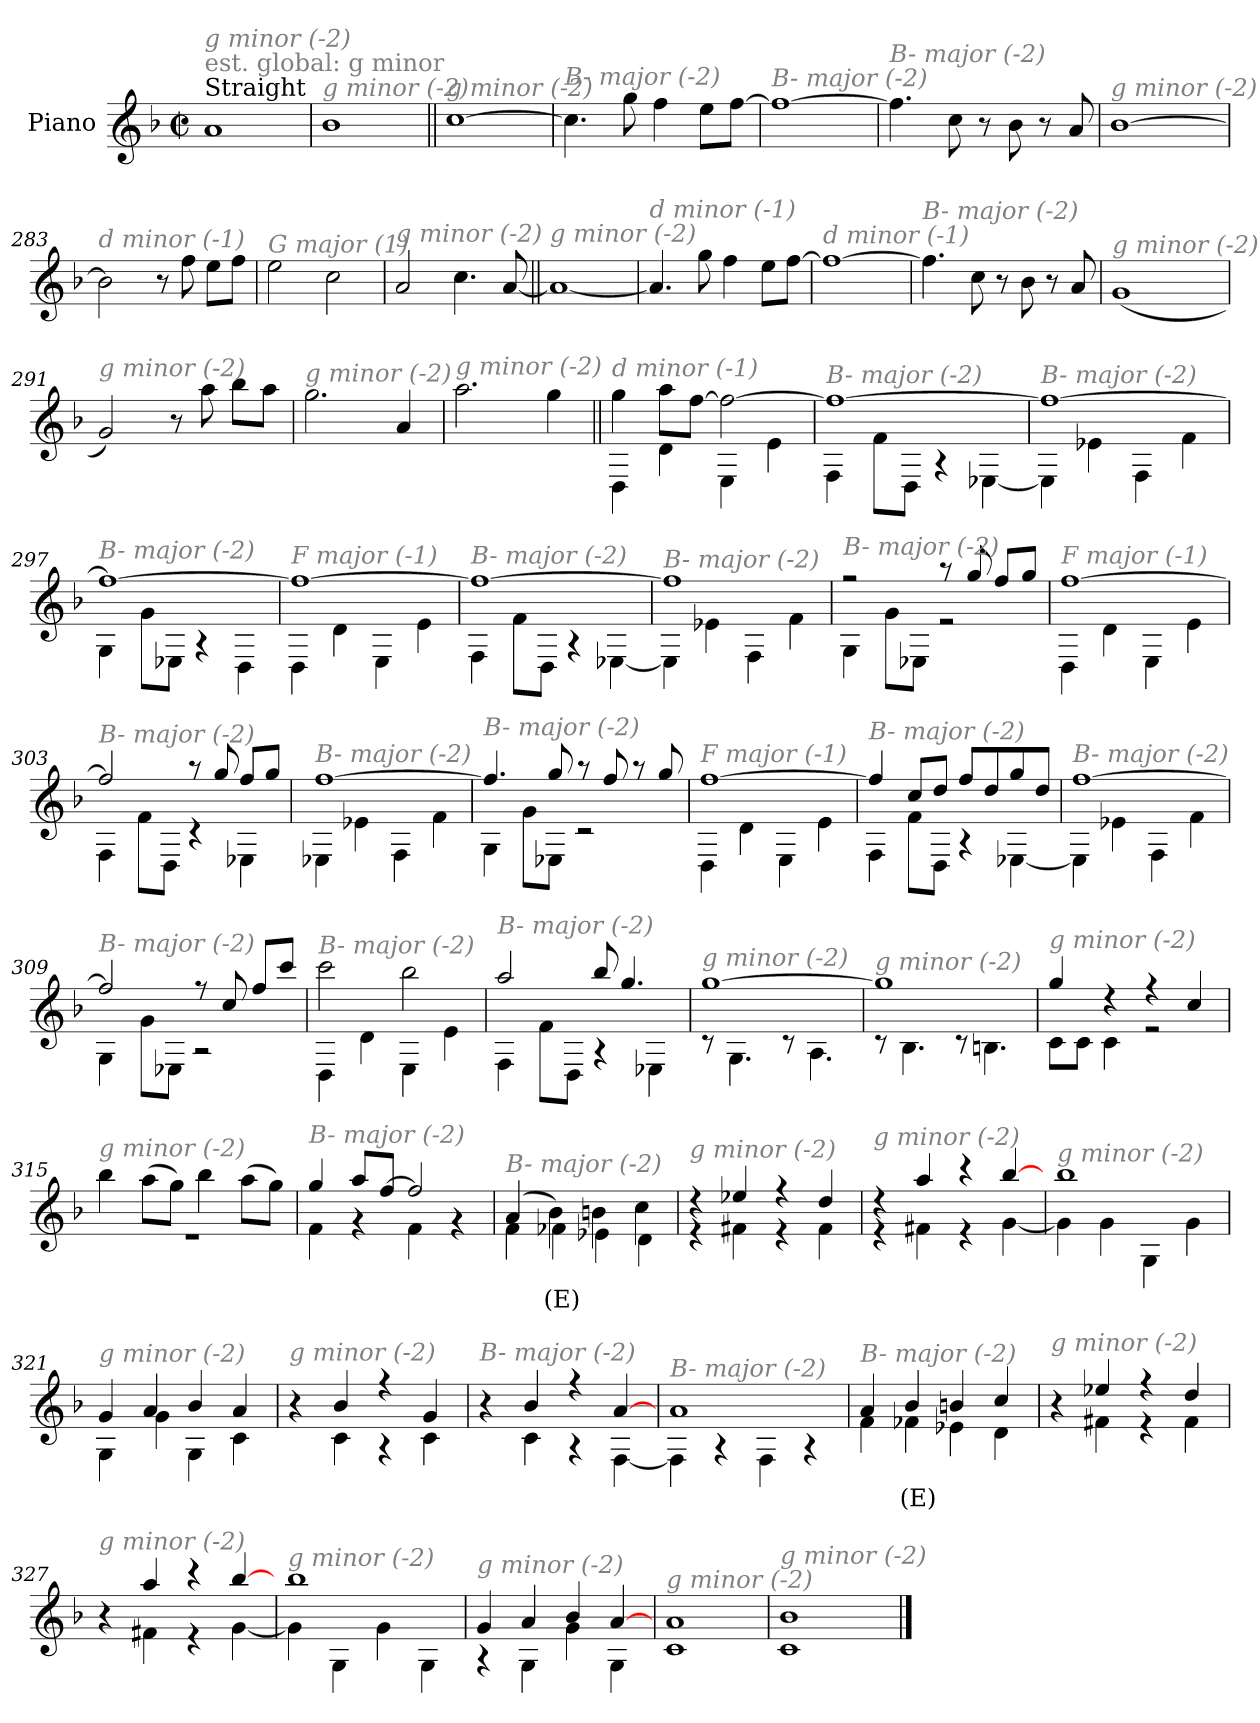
**kern	**text
*part1	*part1
*staff1	*staff1
*I"Piano	*
*I'Pno.	*
*clefG2	*
*k[b-]	*
*M2/2	*
*met(c|)	*
*MM192	*
=1	=1
!LO:TX:a:t=Straight	!
!LO:TX:a:color=#808080:t=est. global&colon; g minor	!
!LO:TX:i:color=#808080:t=g minor (-2)	!
1a	.
=277	=277
!LO:TX:i:color=#808080:t=g minor (-2)	!
1b-	.
=278||	=278||
!LO:TX:i:color=#808080:t=g minor (-2)	!
[1cc	.
=279	=279
!LO:TX:i:color=#808080:t=B- major (-2)	!
4.cc\]	.
8gg\	.
4ff\	.
8ee\L	.
[8ff\J	.
=280	=280
!LO:TX:i:color=#808080:t=B- major (-2)	!
1ff_	.
=281	=281
!LO:TX:i:color=#808080:t=B- major (-2)	!
4.ff\]	.
8cc\	.
8r	.
8b-\	.
8r	.
8a/	.
!!LO:LB:g=z
=282	=282
!LO:TX:i:color=#808080:t=g minor (-2)	!
[1b-	.
=283	=283
!LO:TX:i:color=#808080:t=d minor (-1)	!
2b-\]	.
8r	.
8ff\	.
8ee\L	.
8ff\J	.
=284	=284
!LO:TX:i:color=#808080:t=G major (1)	!
2ee\	.
2cc\	.
=285	=285
!LO:TX:i:color=#808080:t=g minor (-2)	!
2a/	.
4.cc\	.
[8a/	.
!!LO:LB:g=z
=286||	=286||
!LO:TX:i:color=#808080:t=g minor (-2)	!
1a_	.
=287	=287
!LO:TX:i:color=#808080:t=d minor (-1)	!
4.a/]	.
8gg\	.
4ff\	.
8ee\L	.
[8ff\J	.
=288	=288
!LO:TX:i:color=#808080:t=d minor (-1)	!
1ff_	.
=289	=289
!LO:TX:i:color=#808080:t=B- major (-2)	!
4.ff\]	.
8cc\	.
8r	.
8b-\	.
8r	.
8a/	.
!!LO:LB:g=z
=290	=290
!LO:TX:i:color=#808080:t=g minor (-2)	!
(<1g	.
=291	=291
!LO:TX:i:color=#808080:t=g minor (-2)	!
2g/)	.
8r	.
8aa\	.
8bb-\L	.
8aa\J	.
=292	=292
!LO:TX:i:color=#808080:t=g minor (-2)	!
2.gg\	.
4a/	.
=293	=293
!LO:TX:i:color=#808080:t=g minor (-2)	!
2.aa\	.
4gg\	.
!!LO:LB:g=z
=294||	=294||
*^	*
!LO:TX:i:color=#808080:t=d minor (-1)	!	!
4gg\	4D\	.
8aa\L	4d\	.
[8ff\J	.	.
2ff\_	4E\	.
.	4e\	.
=295	=295	=295
!LO:TX:i:color=#808080:t=B- major (-2)	!	!
1ff_	4F\	.
.	8f\L	.
.	8D\J	.
.	4rA	.
.	[4E-X\	.
=296	=296	=296
!LO:TX:i:color=#808080:t=B- major (-2)	!	!
1ff_	4E-\]	.
.	4e-X\	.
.	4F\	.
.	4f\	.
=297	=297	=297
!LO:TX:i:color=#808080:t=B- major (-2)	!	!
1ff_	4G\	.
.	8g\L	.
.	8E-X\J	.
.	4rA	.
.	4D\	.
!!LO:LB:g=z	!!
=298	=298	=298
!LO:TX:i:color=#808080:t=F major (-1)	!	!
1ff_	4D\	.
.	4d\	.
.	4E\	.
.	4e\	.
=299	=299	=299
!LO:TX:i:color=#808080:t=B- major (-2)	!	!
1ff_	4F\	.
.	8f\L	.
.	8D\J	.
.	4rA	.
.	[4E-X\	.
=300	=300	=300
!LO:TX:i:color=#808080:t=B- major (-2)	!	!
1ff]	4E-\]	.
.	4e-X\	.
.	4F\	.
.	4f\	.
=301	=301	=301
!LO:TX:i:color=#808080:t=B- major (-2)	!	!
2r	4G\	.
.	8g\L	.
.	8E-X\J	.
8r	2re	.
8gg/	.	.
8ff/L	.	.
8gg/J	.	.
!!LO:LB:g=z	!!
=302	=302	=302
!LO:TX:i:color=#808080:t=F major (-1)	!	!
[1ff	4D\	.
.	4d\	.
.	4E\	.
.	4e\	.
=303	=303	=303
!LO:TX:i:color=#808080:t=B- major (-2)	!	!
2ff/]	4F\	.
.	8f\L	.
.	8D\J	.
8r	4rc	.
8gg/	.	.
8ff/L	4E-X\	.
8gg/J	.	.
=304	=304	=304
!LO:TX:i:color=#808080:t=B- major (-2)	!	!
[1ff	4E-X\	.
.	4e-X\	.
.	4F\	.
.	4f\	.
=305	=305	=305
!LO:TX:i:color=#808080:t=B- major (-2)	!	!
4.ff/]	4G\	.
.	8g\L	.
8gg/	8E-X\J	.
8r	2rc	.
8ff/	.	.
8r	.	.
8gg/	.	.
!!LO:LB:g=z	!!
=306	=306	=306
!LO:TX:i:color=#808080:t=F major (-1)	!	!
[1ff	4D\	.
.	4d\	.
.	4E\	.
.	4e\	.
=307	=307	=307
!LO:TX:i:color=#808080:t=B- major (-2)	!	!
4ff/]	4F\	.
8cc/L	8f\L	.
8dd/J	8D\J	.
8ff/L	4rA	.
8dd/	.	.
8gg/	[4E-X\	.
8dd/J	.	.
=308	=308	=308
!LO:TX:i:color=#808080:t=B- major (-2)	!	!
[1ff	4E-\]	.
.	4e-X\	.
.	4F\	.
.	4f\	.
=309	=309	=309
!LO:TX:i:color=#808080:t=B- major (-2)	!	!
2ff/]	4G\	.
.	8g\L	.
.	8E-X\J	.
8r	2rA	.
8cc/	.	.
8ff/L	.	.
8ccc/J	.	.
!!LO:LB:g=z	!!
=310	=310	=310
!LO:TX:i:color=#808080:t=B- major (-2)	!	!
2ccc\	4D\	.
.	4d\	.
2bb-\	4E\	.
.	4e\	.
=311	=311	=311
!LO:TX:i:color=#808080:t=B- major (-2)	!	!
2aa/	4F\	.
.	8f\L	.
.	8D\J	.
8bb-/	4r	.
4.gg/	.	.
.	4E-X\	.
=312	=312	=312
!LO:TX:i:color=#808080:t=g minor (-2)	!	!
[1gg	8rc	.
.	4.G\	.
.	8rc	.
.	4.A\	.
=313	=313	=313
!LO:TX:i:color=#808080:t=g minor (-2)	!	!
1gg]	8rc	.
.	4.B-\	.
.	8rc	.
.	4.Bn\	.
!!LO:LB:g=z	!!
=314	=314	=314
!LO:TX:i:color=#808080:t=g minor (-2)	!	!
4gg/	8c\L	.
.	8c\J	.
4rdd	4c\	.
4r	2re	.
4cc/	.	.
=315	=315	=315
!LO:TX:i:color=#808080:t=g minor (-2)	!	!
4bb-\	1re	.
(>8aa\L	.	.
8gg\J)	.	.
4bb-\	.	.
(>8aa\L	.	.
8gg\J)	.	.
=316	=316	=316
!LO:TX:i:color=#808080:t=B- major (-2)	!	!
4gg/	4f\	.
8aa/L	4rg	.
[8ff/J	.	.
2ff/]	4f\	.
.	4rg	.
=317	=317	=317
!LO:TX:i:color=#808080:t=B- major (-2)	!	!
(>4a/	4f\	.
4b-\)	4f-Xi\	(E)
4bn\	4e-X\	.
4cc\	4d\	.
!!LO:PB:g=z	!!
=318	=318	=318
!LO:TX:i:color=#808080:t=g minor (-2)	!	!
4rdd	4r	.
4ee-X/	4f#X\	.
4r	4r	.
4dd/	4f#\	.
=319	=319	=319
!LO:TX:i:color=#808080:t=g minor (-2)	!	!
4rdd	4r	.
4aa/	4f#X\	.
4r	4r	.
[4bb-/	[4g\	.
=320	=320	=320
!LO:TX:i:color=#808080:t=g minor (-2)	!	!
1bb-	4g\]	.
.	4g\	.
.	4G\	.
.	4g\	.
=321	=321	=321
!LO:TX:i:color=#808080:t=g minor (-2)	!	!
4g/	4G\	.
4a/	4g\	.
4b-/	4G\	.
4a/	4c\	.
!!LO:LB:g=z	!!
=322	=322	=322
!LO:TX:i:color=#808080:t=g minor (-2)	!	!
4r	4ryy	.
4b-/	4c\	.
4r	4r	.
4g/	4c\	.
=323	=323	=323
!LO:TX:i:color=#808080:t=B- major (-2)	!	!
4r	4ryy	.
4b-/	4c\	.
4r	4r	.
[4a/	[4F\	.
=324	=324	=324
!LO:TX:i:color=#808080:t=B- major (-2)	!	!
1a	4F\]	.
.	4r	.
.	4F\	.
.	4r	.
=325	=325	=325
!LO:TX:i:color=#808080:t=B- major (-2)	!	!
4a/	4f\	.
4b-/	4f-Xi\	(E)
4bn/	4e-X\	.
4cc/	4d\	.
!!LO:LB:g=z	!!
=326	=326	=326
!LO:TX:i:color=#808080:t=g minor (-2)	!	!
4r	4ryy	.
4ee-X/	4f#X\	.
4r	4r	.
4dd/	4f#\	.
=327	=327	=327
!LO:TX:i:color=#808080:t=g minor (-2)	!	!
4r	4ryy	.
4aa/	4f#X\	.
4r	4r	.
[4bb-/	[4g\	.
=328	=328	=328
!LO:TX:i:color=#808080:t=g minor (-2)	!	!
1bb-	4g\]	.
.	4G\	.
.	4g\	.
.	4G\	.
=329	=329	=329
!LO:TX:i:color=#808080:t=g minor (-2)	!	!
4g/	4r	.
4a/	4G\	.
4b-/	4g\	.
[4a/	4G\	.
=330	=330	=330
!LO:TX:i:color=#808080:t=g minor (-2)	!	!
1a	1c	.
=331	=331	=331
!LO:TX:i:color=#808080:t=g minor (-2)	!	!
1b-	1c	.
*v	*v	*
==	==
*-	*-
